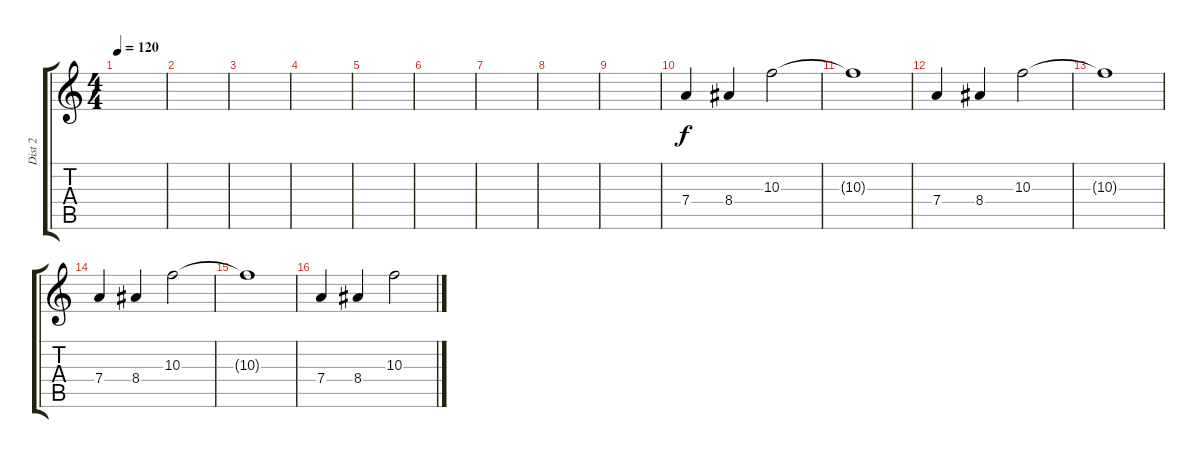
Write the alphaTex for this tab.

\track ("Dist 2" "Dist 2") {instrument overdrivenguitar}
\staff {score tabs}
\tuning (E4 B3 G3 D3 A2 D2) {hide}
\ts (4 4)
\tempo 120
\clef g2
\ks c
|
|
|
|
|
|
|
|
|
7.4.4 8.4.4 10.3.2 |
10.3{t}.1 |
7.4.4 8.4.4 10.3.2 |
10.3{t}.1 |
7.4.4 8.4.4 10.3.2 |
10.3{t}.1 |
7.4.4 8.4.4 10.3.2
